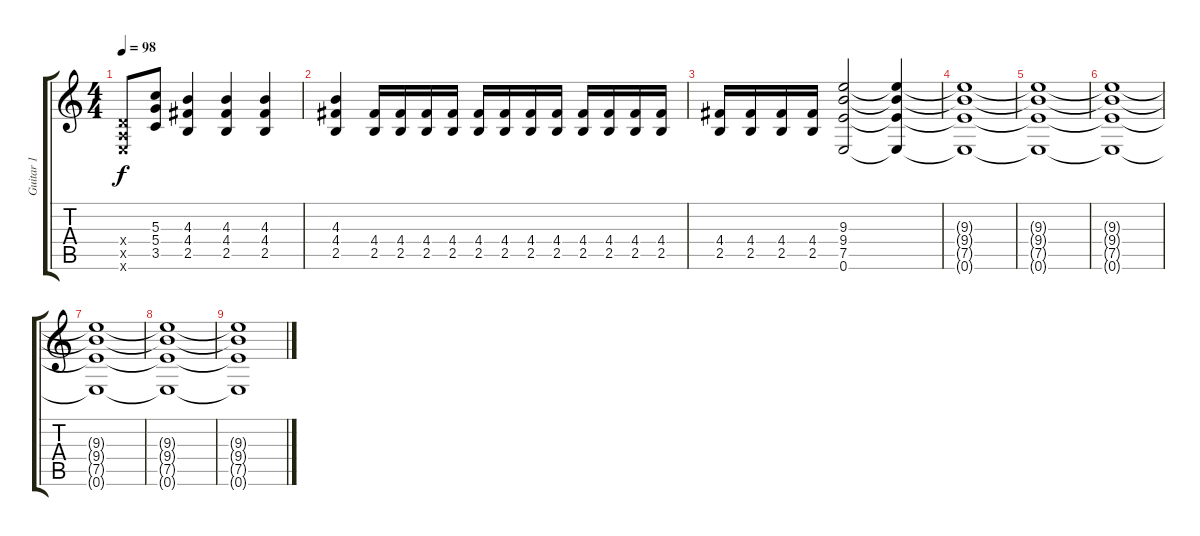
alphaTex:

\track ("Guitar 1" "Guitar 1") {instrument distortionguitar}
\staff {score tabs}
\tuning (E4 B3 G3 D3 A2 E2) {hide}
\ts (4 4)
\tempo 98
\clef g2
\ks c
(0.4{x} 0.5{x} 0.6{x}).8{dy f} (5.3 5.4 3.5).8 (4.3 4.4 2.5).4 (4.3 4.4 2.5).4 (4.3 4.4 2.5).4 |
(4.3 4.4 2.5).4 (4.4 2.5).16 (4.4 2.5).16 (4.4 2.5).16 (4.4 2.5).16 (4.4 2.5).16 (4.4 2.5).16 (4.4 2.5).16 (4.4 2.5).16 (4.4 2.5).16 (4.4 2.5).16 (4.4 2.5).16 (4.4 2.5).16 |
(4.4 2.5).16 (4.4 2.5).16 (4.4 2.5).16 (4.4 2.5).16 (9.3 9.4 7.5 0.6).2 (9.3{t} 9.4{t} 7.5{t} 0.6{t}).4 |
(9.3{t} 9.4{t} 7.5{t} 0.6{t}).1 |
(9.3{t} 9.4{t} 7.5{t} 0.6{t}).1{volume 12} |
(9.3{t} 9.4{t} 7.5{t} 0.6{t}).1{volume 9} |
(9.3{t} 9.4{t} 7.5{t} 0.6{t}).1{volume 6} |
(9.3{t} 9.4{t} 7.5{t} 0.6{t}).1{volume 3} |
(9.3{t} 9.4{t} 7.5{t} 0.6{t}).1{volume 0}
